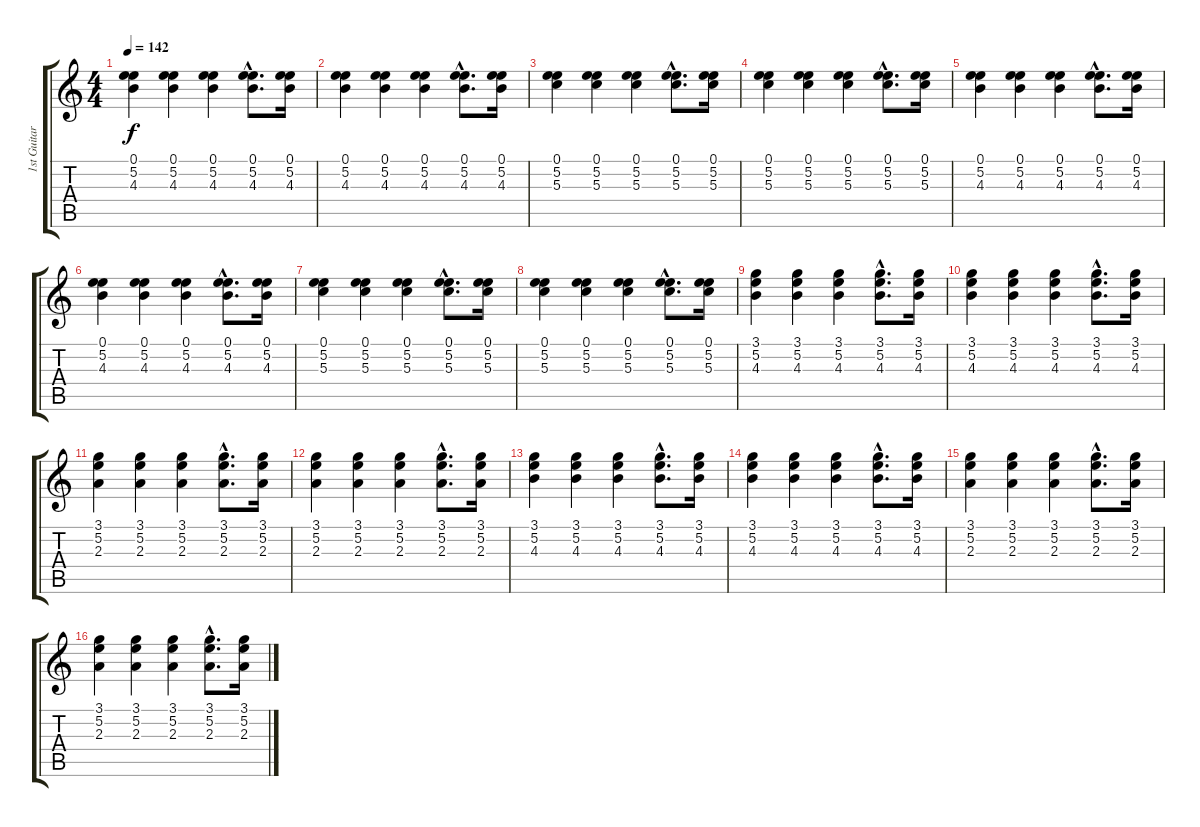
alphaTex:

\track ("1st Guitar" "1st Guitar") {instrument acousticguitarsteel}
\staff {score tabs}
\tuning (E4 B3 G3 D3 A2 E2) {hide}
\ts (4 4)
\tempo 142
\clef g2
\ks c
(0.1 5.2 4.3).4{dy f volume 11 balance 8} (0.1 5.2 4.3).4 (0.1 5.2 4.3).4 (0.1{hac} 5.2{hac} 4.3{hac}).8{d} (0.1 5.2 4.3).16 |
(0.1 5.2 4.3).4 (0.1 5.2 4.3).4 (0.1 5.2 4.3).4 (0.1{hac} 5.2{hac} 4.3{hac}).8{d} (0.1 5.2 4.3).16 |
(0.1 5.2 5.3).4 (0.1 5.2 5.3).4 (0.1 5.2 5.3).4 (0.1{hac} 5.2{hac} 5.3{hac}).8{d} (0.1 5.2 5.3).16 |
(0.1 5.2 5.3).4 (0.1 5.2 5.3).4 (0.1 5.2 5.3).4 (0.1{hac} 5.2{hac} 5.3{hac}).8{d} (0.1 5.2 5.3).16 |
(0.1 5.2 4.3).4{volume 11 balance 8} (0.1 5.2 4.3).4 (0.1 5.2 4.3).4 (0.1{hac} 5.2{hac} 4.3{hac}).8{d} (0.1 5.2 4.3).16 |
(0.1 5.2 4.3).4 (0.1 5.2 4.3).4 (0.1 5.2 4.3).4 (0.1{hac} 5.2{hac} 4.3{hac}).8{d} (0.1 5.2 4.3).16 |
(0.1 5.2 5.3).4 (0.1 5.2 5.3).4 (0.1 5.2 5.3).4 (0.1{hac} 5.2{hac} 5.3{hac}).8{d} (0.1 5.2 5.3).16 |
(0.1 5.2 5.3).4 (0.1 5.2 5.3).4 (0.1 5.2 5.3).4 (0.1{hac} 5.2{hac} 5.3{hac}).8{d} (0.1 5.2 5.3).16 |
(3.1 5.2 4.3).4{volume 11 balance 8} (3.1 5.2 4.3).4 (3.1 5.2 4.3).4 (3.1{hac} 5.2{hac} 4.3{hac}).8{d} (3.1 5.2 4.3).16 |
(3.1 5.2 4.3).4 (3.1 5.2 4.3).4 (3.1 5.2 4.3).4 (3.1{hac} 5.2{hac} 4.3{hac}).8{d} (3.1 5.2 4.3).16 |
(3.1 5.2 2.3).4 (3.1 5.2 2.3).4 (3.1 5.2 2.3).4 (3.1{hac} 5.2{hac} 2.3{hac}).8{d} (3.1 5.2 2.3).16 |
(3.1 5.2 2.3).4 (3.1 5.2 2.3).4 (3.1 5.2 2.3).4 (3.1{hac} 5.2{hac} 2.3{hac}).8{d} (3.1 5.2 2.3).16 |
(3.1 5.2 4.3).4{volume 11 balance 8} (3.1 5.2 4.3).4 (3.1 5.2 4.3).4 (3.1{hac} 5.2{hac} 4.3{hac}).8{d} (3.1 5.2 4.3).16 |
(3.1 5.2 4.3).4 (3.1 5.2 4.3).4 (3.1 5.2 4.3).4 (3.1{hac} 5.2{hac} 4.3{hac}).8{d} (3.1 5.2 4.3).16 |
(3.1 5.2 2.3).4 (3.1 5.2 2.3).4 (3.1 5.2 2.3).4 (3.1{hac} 5.2{hac} 2.3{hac}).8{d} (3.1 5.2 2.3).16 |
(3.1 5.2 2.3).4 (3.1 5.2 2.3).4 (3.1 5.2 2.3).4 (3.1{hac} 5.2{hac} 2.3{hac}).8{d} (3.1 5.2 2.3).16
